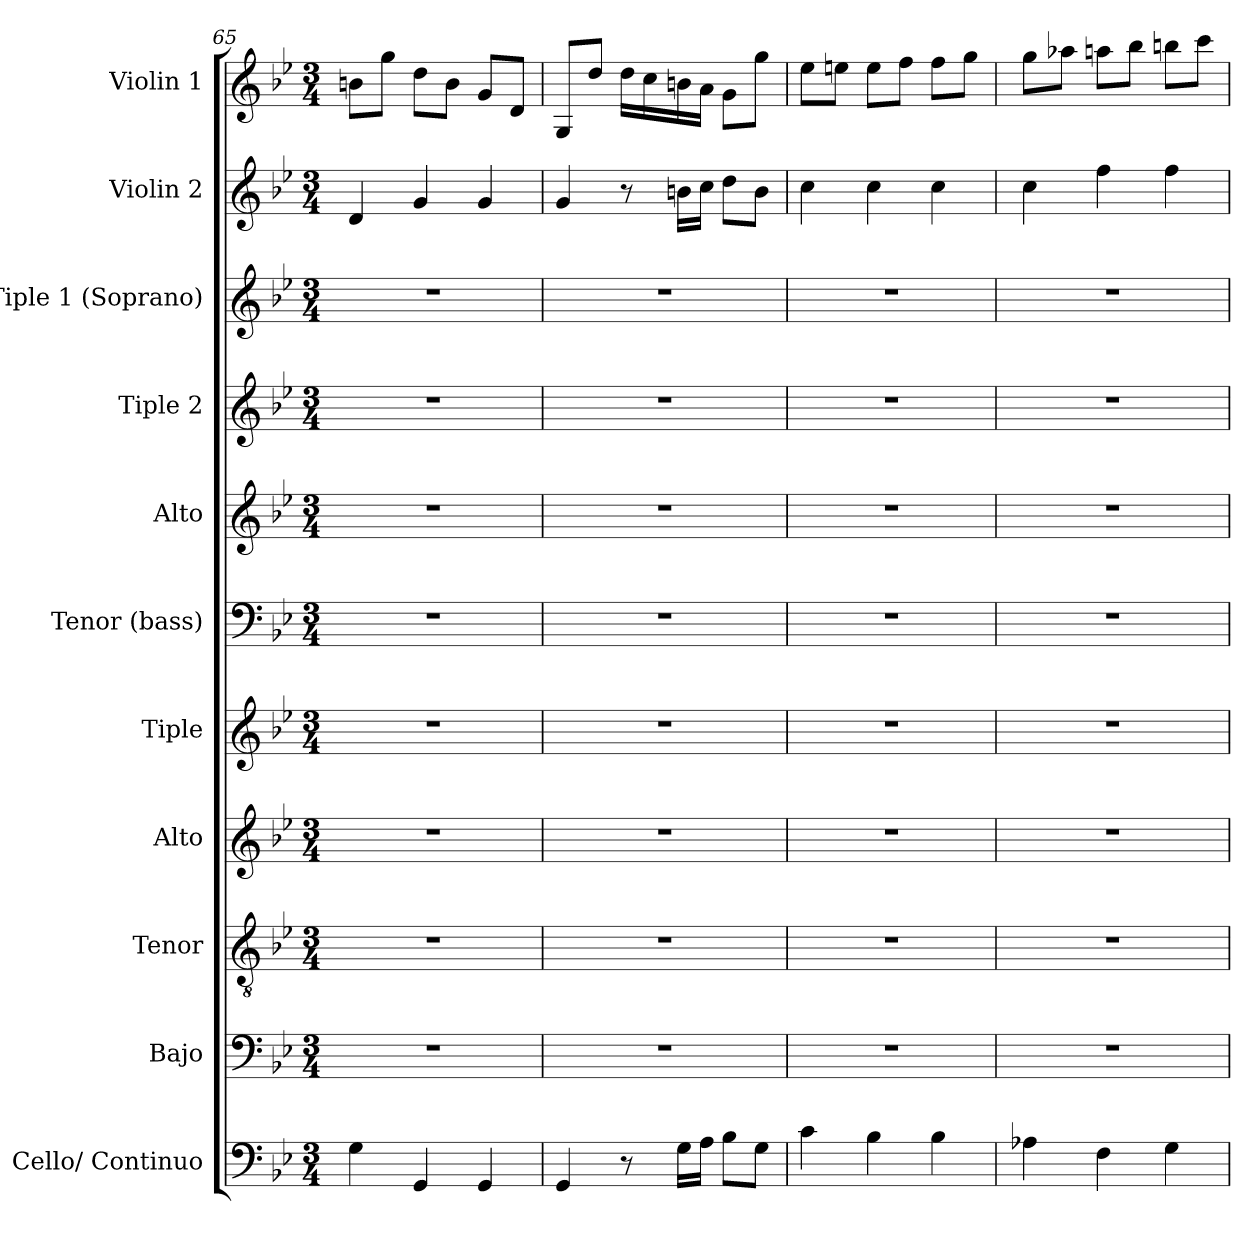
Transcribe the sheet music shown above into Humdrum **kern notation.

**kern	**kern	**kern	**kern	**kern	**kern	**kern	**kern	**kern	**kern	**kern
*part11	*part10	*part9	*part8	*part7	*part6	*part5	*part4	*part3	*part2	*part1
*staff11	*staff10	*staff9	*staff8	*staff7	*staff6	*staff5	*staff4	*staff3	*staff2	*staff1
*I"Cello/ Continuo	*I"Bajo	*I"Tenor	*I"Alto	*I"Tiple	*I"Tenor  (bass)	*I"Alto	*I"Tiple 2	*I"Tiple 1 (Soprano)	*I"Violin 2	*I"Violin 1
*I'Cont.	*I'B.	*I'T.	*I'A.	*	*I'B.	*I'A.	*	*I'S.	*I'Vln. 2	*I'Vln. 1
*clefF4	*clefF4	*clefGv2	*clefG2	*clefG2	*clefF4	*clefG2	*clefG2	*clefG2	*clefG2	*clefG2
*	*	*ITrd7c12	*	*	*	*	*	*	*	*
*k[b-e-]	*k[b-e-]	*k[b-e-]	*k[b-e-]	*k[b-e-]	*k[b-e-]	*k[b-e-]	*k[b-e-]	*k[b-e-]	*k[b-e-]	*k[b-e-]
*B-:	*B-:	*B-:	*B-:	*B-:	*B-:	*B-:	*B-:	*B-:	*B-:	*B-:
*M3/4	*M3/4	*M3/4	*M3/4	*M3/4	*M3/4	*M3/4	*M3/4	*M3/4	*M3/4	*M3/4
=65	=65	=65	=65	=65	=65	=65	=65	=65	=65	=65
!	!LO:N:vis=1	!LO:N:vis=1	!LO:N:vis=1	!LO:N:vis=1	!LO:N:vis=1	!LO:N:vis=1	!LO:N:vis=1	!LO:N:vis=1	!	!
4Gi\	2.r	2.r	2.r	2.r	2.r	2.r	2.r	2.r	4di/	8bni\L
.	.	.	.	.	.	.	.	.	.	8ggi\J
4GGi/	.	.	.	.	.	.	.	.	4gi/	8ddi\L
.	.	.	.	.	.	.	.	.	.	8bi\J
4GGi/	.	.	.	.	.	.	.	.	4gi/	8gi/L
.	.	.	.	.	.	.	.	.	.	8di/J
=66	=66	=66	=66	=66	=66	=66	=66	=66	=66	=66
!	!LO:N:vis=1	!LO:N:vis=1	!LO:N:vis=1	!LO:N:vis=1	!LO:N:vis=1	!LO:N:vis=1	!LO:N:vis=1	!LO:N:vis=1	!	!
4GGi/	2.r	2.r	2.r	2.r	2.r	2.r	2.r	2.r	4gi/	8Gi/L
.	.	.	.	.	.	.	.	.	.	8ddi/J
8r	.	.	.	.	.	.	.	.	8r	16ddi\LL
.	.	.	.	.	.	.	.	.	.	16cci\
16Gi\LL	.	.	.	.	.	.	.	.	16bni\LL	16bni\
16Ai\JJ	.	.	.	.	.	.	.	.	16cci\JJ	16ai\JJ
8B-i\L	.	.	.	.	.	.	.	.	8ddi\L	8gi\L
8Gi\J	.	.	.	.	.	.	.	.	8bi\J	8ggi\J
!!LO:PB:g=z
=67	=67	=67	=67	=67	=67	=67	=67	=67	=67	=67
!	!LO:N:vis=1	!LO:N:vis=1	!LO:N:vis=1	!LO:N:vis=1	!LO:N:vis=1	!LO:N:vis=1	!LO:N:vis=1	!LO:N:vis=1	!	!
4ci\	2.r	2.r	2.r	2.r	2.r	2.r	2.r	2.r	4cci\	8ee-i\L
.	.	.	.	.	.	.	.	.	.	8eeni\J
4B-i\	.	.	.	.	.	.	.	.	4cci\	8eei\L
.	.	.	.	.	.	.	.	.	.	8ffi\J
4B-i\	.	.	.	.	.	.	.	.	4cci\	8ffi\L
.	.	.	.	.	.	.	.	.	.	8ggi\J
=68	=68	=68	=68	=68	=68	=68	=68	=68	=68	=68
!	!LO:N:vis=1	!LO:N:vis=1	!LO:N:vis=1	!LO:N:vis=1	!LO:N:vis=1	!LO:N:vis=1	!LO:N:vis=1	!LO:N:vis=1	!	!
4A-Xi\	2.r	2.r	2.r	2.r	2.r	2.r	2.r	2.r	4cci\	8ggi\L
.	.	.	.	.	.	.	.	.	.	8aa-Xi\J
4Fi\	.	.	.	.	.	.	.	.	4ffi\	8aani\L
.	.	.	.	.	.	.	.	.	.	8bb-i\J
4Gi\	.	.	.	.	.	.	.	.	4ffi\	8bbni\L
.	.	.	.	.	.	.	.	.	.	8ccci\J
=	=	=	=	=	=	=	=	=	=	=
*-	*-	*-	*-	*-	*-	*-	*-	*-	*-	*-
